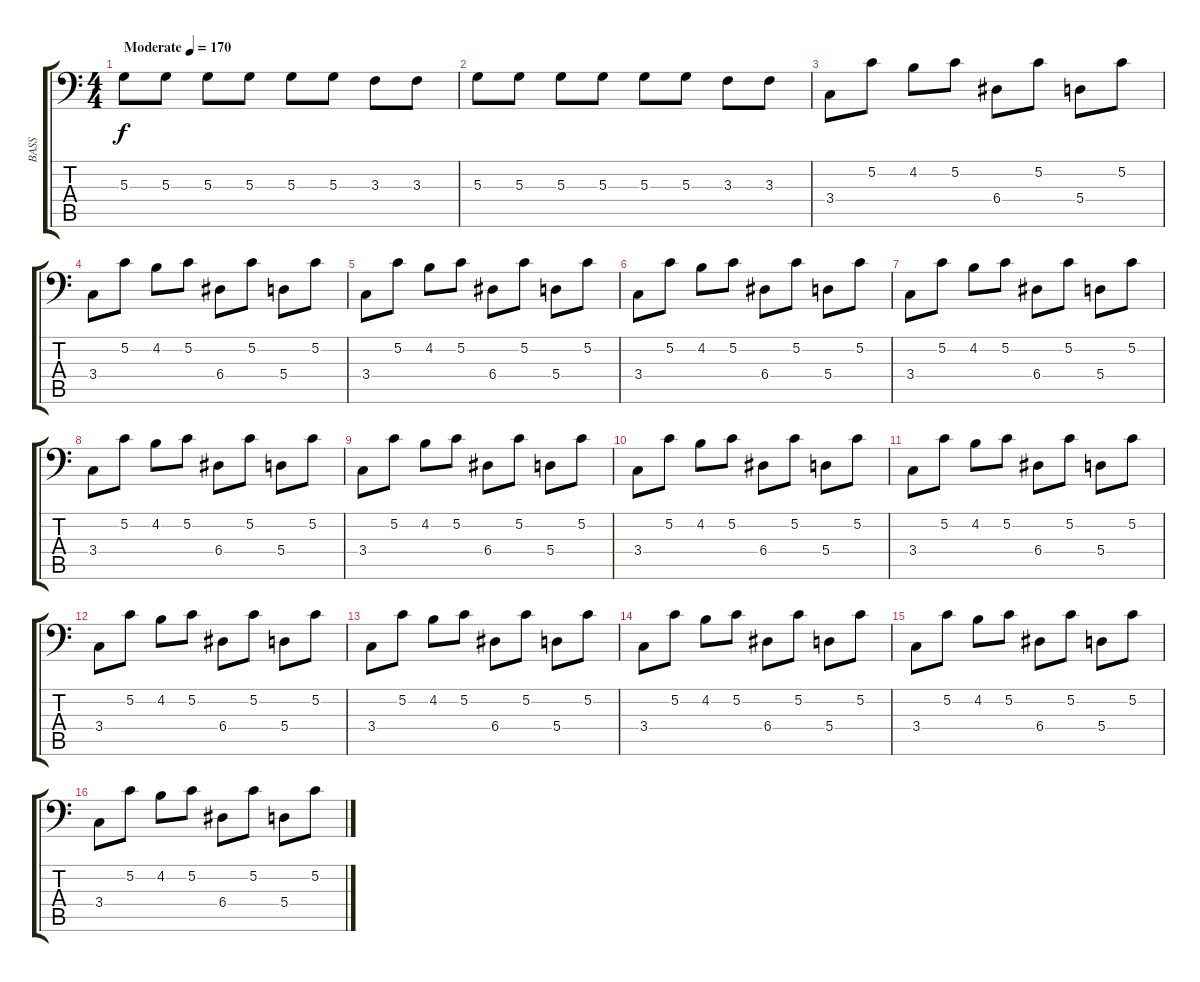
\track ("BASS" "BASS") {instrument electricbassfinger}
\staff {score tabs}
\tuning (C3 G2 D2 A1 E1 B0) {hide}
\ts (4 4)
\tempo (170 "Moderate")
\clef f4
\ks c
5.3.8{dy f instrument electricbassfinger} 5.3.8 5.3.8 5.3.8 5.3.8 5.3.8 3.3.8 3.3.8 |
5.3.8 5.3.8 5.3.8 5.3.8 5.3.8 5.3.8 3.3.8 3.3.8 |
3.4.8 5.2.8 4.2.8 5.2.8 6.4.8 5.2.8 5.4.8 5.2.8 |
3.4.8 5.2.8 4.2.8 5.2.8 6.4.8 5.2.8 5.4.8 5.2.8 |
3.4.8 5.2.8 4.2.8 5.2.8 6.4.8 5.2.8 5.4.8 5.2.8 |
3.4.8 5.2.8 4.2.8 5.2.8 6.4.8 5.2.8 5.4.8 5.2.8 |
3.4.8 5.2.8 4.2.8 5.2.8 6.4.8 5.2.8 5.4.8 5.2.8 |
3.4.8 5.2.8 4.2.8 5.2.8 6.4.8 5.2.8 5.4.8 5.2.8 |
3.4.8 5.2.8 4.2.8 5.2.8 6.4.8 5.2.8 5.4.8 5.2.8 |
3.4.8 5.2.8 4.2.8 5.2.8 6.4.8 5.2.8 5.4.8 5.2.8 |
3.4.8 5.2.8 4.2.8 5.2.8 6.4.8 5.2.8 5.4.8 5.2.8 |
3.4.8 5.2.8 4.2.8 5.2.8 6.4.8 5.2.8 5.4.8 5.2.8 |
3.4.8 5.2.8 4.2.8 5.2.8 6.4.8 5.2.8 5.4.8 5.2.8 |
3.4.8 5.2.8 4.2.8 5.2.8 6.4.8 5.2.8 5.4.8 5.2.8 |
3.4.8 5.2.8 4.2.8 5.2.8 6.4.8 5.2.8 5.4.8 5.2.8 |
3.4.8 5.2.8 4.2.8 5.2.8 6.4.8 5.2.8 5.4.8 5.2.8
